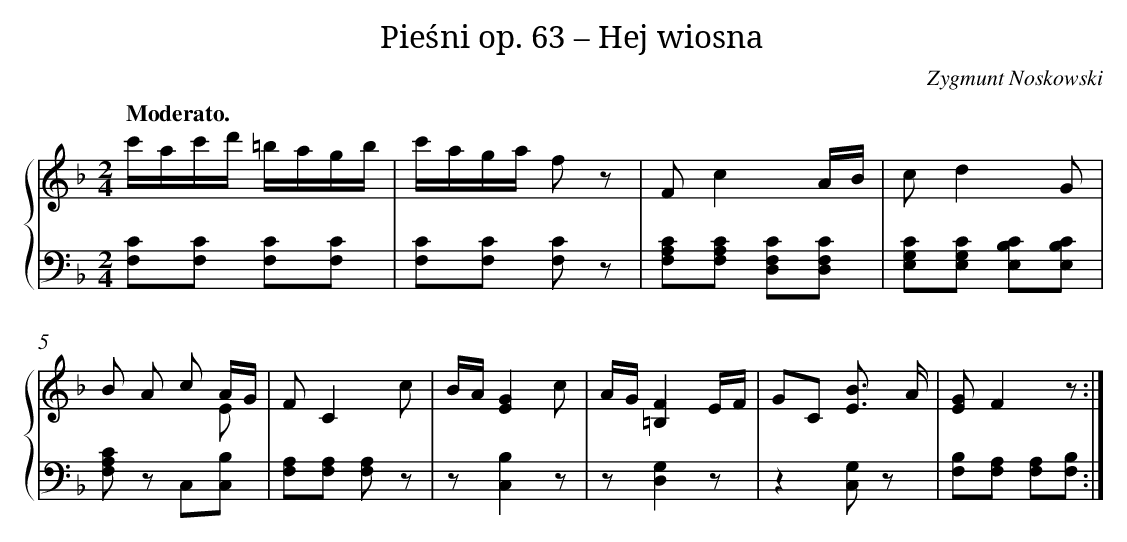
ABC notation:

X:1
T: Pieśni op. 63 – Hej wiosna
C: Zygmunt Noskowski
L: 1/8
M: 2/4
Q: "Moderato."
%%staves {1 2}
V: 1 clef=treble
V: 2 clef=bass
K: F
[V:1] c'/a/c'/d'/ =b/a/g/b/ |
[V:2] [CF,][CF,] [CF,][CF,] |
[V:1] c'/a/g/a/ f z |
[V:2] [CF,][CF,] [CF,] z |
[V:1] Fc2A/B/ |
[V:2] [CA,F,][CA,F,] [CF,D,][CF,D,] |
[V:1] cd2G |
[V:2] [CG,E,][CG,E,] [CB,E,][CB,E,] |
[V:1] B A c A/G/ & x3E |
[V:2] [CA,F,] z C,[B,C,] |
[V:1] FC2c |
[V:2] [A,F,][A,F,] [A,F,] z |
[V:1] B/A/[G2E2]c |
[V:2] z[B,2C,2]z |
[V:1] A/G/[F2=B,2]E/F/ |
[V:2] z[G,2D,2]z |
[V:1] GC [B3/E3/] A/ |
[V:2] z2[G,C,] z |
[V:1] [GE]F2z :|]
[V:2] [B,F,][A,F,] [A,F,][B,F,] :|]
